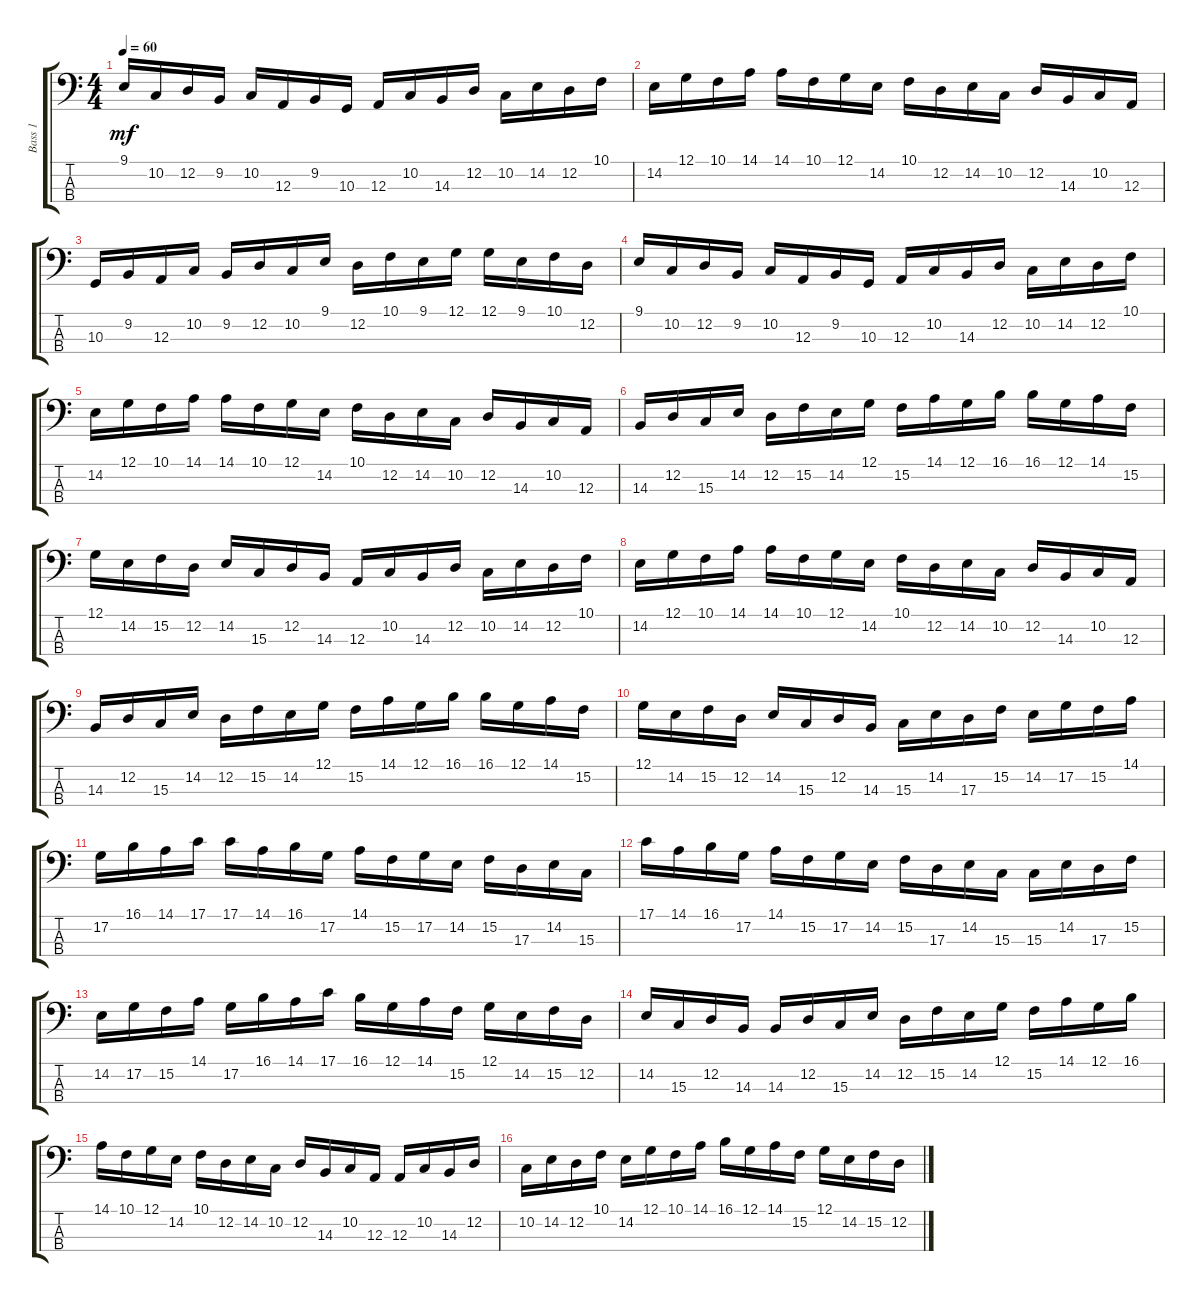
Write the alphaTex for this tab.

\track ("Bass 1" "Bass 1") {instrument acousticgrandpiano}
\staff {score tabs}
\tuning (G2 D2 A1 E1) {hide}
\ts (4 4)
\tempo 60
\clef f4
\ks c
9.1.16{dy mf} 10.2.16 12.2.16 9.2.16 10.2.16 12.3.16 9.2.16 10.3.16 12.3.16 10.2.16 14.3.16 12.2.16 10.2.16 14.2.16 12.2.16 10.1.16 |
14.2.16 12.1.16 10.1.16 14.1.16 14.1.16 10.1.16 12.1.16 14.2.16 10.1.16 12.2.16 14.2.16 10.2.16 12.2.16 14.3.16 10.2.16 12.3.16 |
10.3.16 9.2.16 12.3.16 10.2.16 9.2.16 12.2.16 10.2.16 9.1.16 12.2.16 10.1.16 9.1.16 12.1.16 12.1.16 9.1.16 10.1.16 12.2.16 |
9.1.16 10.2.16 12.2.16 9.2.16 10.2.16 12.3.16 9.2.16 10.3.16 12.3.16 10.2.16 14.3.16 12.2.16 10.2.16 14.2.16 12.2.16 10.1.16 |
14.2.16 12.1.16 10.1.16 14.1.16 14.1.16 10.1.16 12.1.16 14.2.16 10.1.16 12.2.16 14.2.16 10.2.16 12.2.16 14.3.16 10.2.16 12.3.16 |
14.3.16 12.2.16 15.3.16 14.2.16 12.2.16 15.2.16 14.2.16 12.1.16 15.2.16 14.1.16 12.1.16 16.1.16 16.1.16 12.1.16 14.1.16 15.2.16 |
12.1.16 14.2.16 15.2.16 12.2.16 14.2.16 15.3.16 12.2.16 14.3.16 12.3.16 10.2.16 14.3.16 12.2.16 10.2.16 14.2.16 12.2.16 10.1.16 |
14.2.16 12.1.16 10.1.16 14.1.16 14.1.16 10.1.16 12.1.16 14.2.16 10.1.16 12.2.16 14.2.16 10.2.16 12.2.16 14.3.16 10.2.16 12.3.16 |
14.3.16 12.2.16 15.3.16 14.2.16 12.2.16 15.2.16 14.2.16 12.1.16 15.2.16 14.1.16 12.1.16 16.1.16 16.1.16 12.1.16 14.1.16 15.2.16 |
12.1.16 14.2.16 15.2.16 12.2.16 14.2.16 15.3.16 12.2.16 14.3.16 15.3.16 14.2.16 17.3.16 15.2.16 14.2.16 17.2.16 15.2.16 14.1.16 |
17.2.16 16.1.16 14.1.16 17.1.16 17.1.16 14.1.16 16.1.16 17.2.16 14.1.16 15.2.16 17.2.16 14.2.16 15.2.16 17.3.16 14.2.16 15.3.16 |
17.1.16 14.1.16 16.1.16 17.2.16 14.1.16 15.2.16 17.2.16 14.2.16 15.2.16 17.3.16 14.2.16 15.3.16 15.3.16 14.2.16 17.3.16 15.2.16 |
14.2.16 17.2.16 15.2.16 14.1.16 17.2.16 16.1.16 14.1.16 17.1.16 16.1.16 12.1.16 14.1.16 15.2.16 12.1.16 14.2.16 15.2.16 12.2.16 |
14.2.16 15.3.16 12.2.16 14.3.16 14.3.16 12.2.16 15.3.16 14.2.16 12.2.16 15.2.16 14.2.16 12.1.16 15.2.16 14.1.16 12.1.16 16.1.16 |
14.1.16 10.1.16 12.1.16 14.2.16 10.1.16 12.2.16 14.2.16 10.2.16 12.2.16 14.3.16 10.2.16 12.3.16 12.3.16 10.2.16 14.3.16 12.2.16 |
10.2.16 14.2.16 12.2.16 10.1.16 14.2.16 12.1.16 10.1.16 14.1.16 16.1.16 12.1.16 14.1.16 15.2.16 12.1.16 14.2.16 15.2.16 12.2.16
